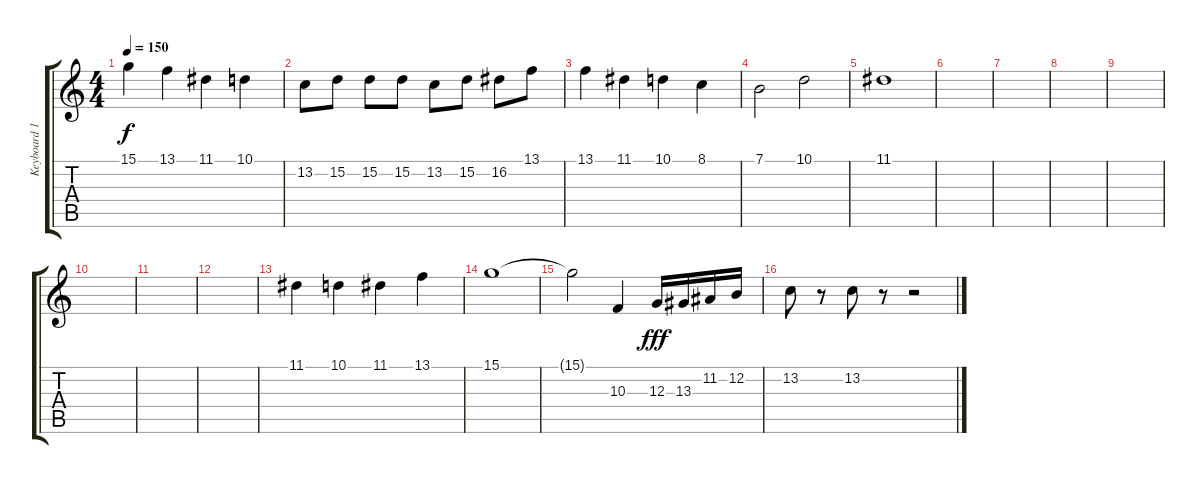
\track ("Keyboard 1" "Keyboard 1") {instrument stringensemble1}
\staff {score tabs}
\tuning (E4 B3 G3 D3 A2 E2) {hide}
\ts (4 4)
\tempo 150
\clef g2
\ks c
15.1.4{dy f} 13.1.4 11.1.4 10.1.4 |
13.2.8 15.2.8 15.2.8 15.2.8 13.2.8 15.2.8 16.2.8 13.1.8 |
13.1.4 11.1.4 10.1.4 8.1.4 |
7.1.2 10.1.2 |
11.1.1 |
|
|
|
|
|
|
|
11.1.4 10.1.4 11.1.4 13.1.4 |
15.1.1 |
15.1{t}.2 10.3.4 12.3.16{dy fff} 13.3.16 11.2.16 12.2.16 |
13.2.8 r.8 13.2.8 r.8 r.2
